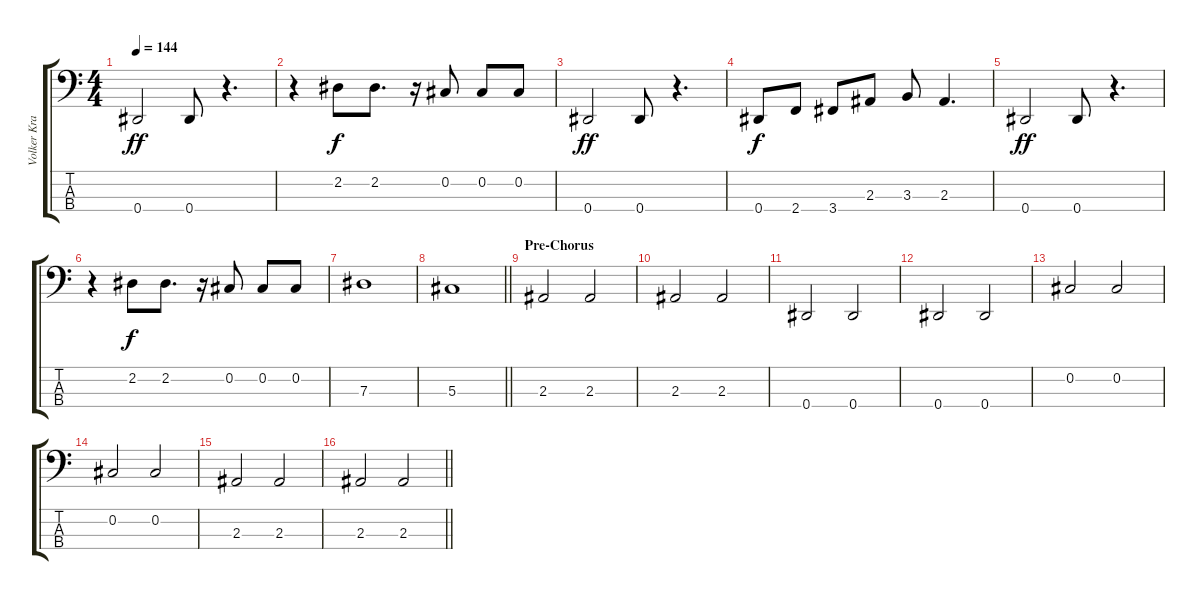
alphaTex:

\track ("Volker Krawzcak" "Volker Kra") {instrument electricbassfinger}
\staff {score tabs}
\tuning (Gb2 Db2 Ab1 Eb1) {hide}
\ts (4 4)
\tempo 144
\clef f4
\ks c
0.4.2{dy ff} 0.4.8 r.4{d} |
r.4 2.2.8{dy f} 2.2.8{d} r.16 0.2.8 0.2.8 0.2.8 |
0.4.2{dy ff} 0.4.8 r.4{d} |
0.4.8{dy f} 2.4.8 3.4.8 2.3.8 3.3.8 2.3.4{d} |
0.4.2{dy ff} 0.4.8 r.4{d} |
r.4 2.2.8{dy f} 2.2.8{d} r.16 0.2.8 0.2.8 0.2.8 |
7.3.1 |
\barLineRight lightlight
5.3.1 |
\section ("" "Pre-Chorus")
2.3.2 2.3.2 |
2.3.2 2.3.2 |
0.4.2 0.4.2 |
0.4.2 0.4.2 |
0.2.2 0.2.2 |
0.2.2 0.2.2 |
2.3.2 2.3.2 |
\barLineRight lightlight
2.3.2 2.3.2
